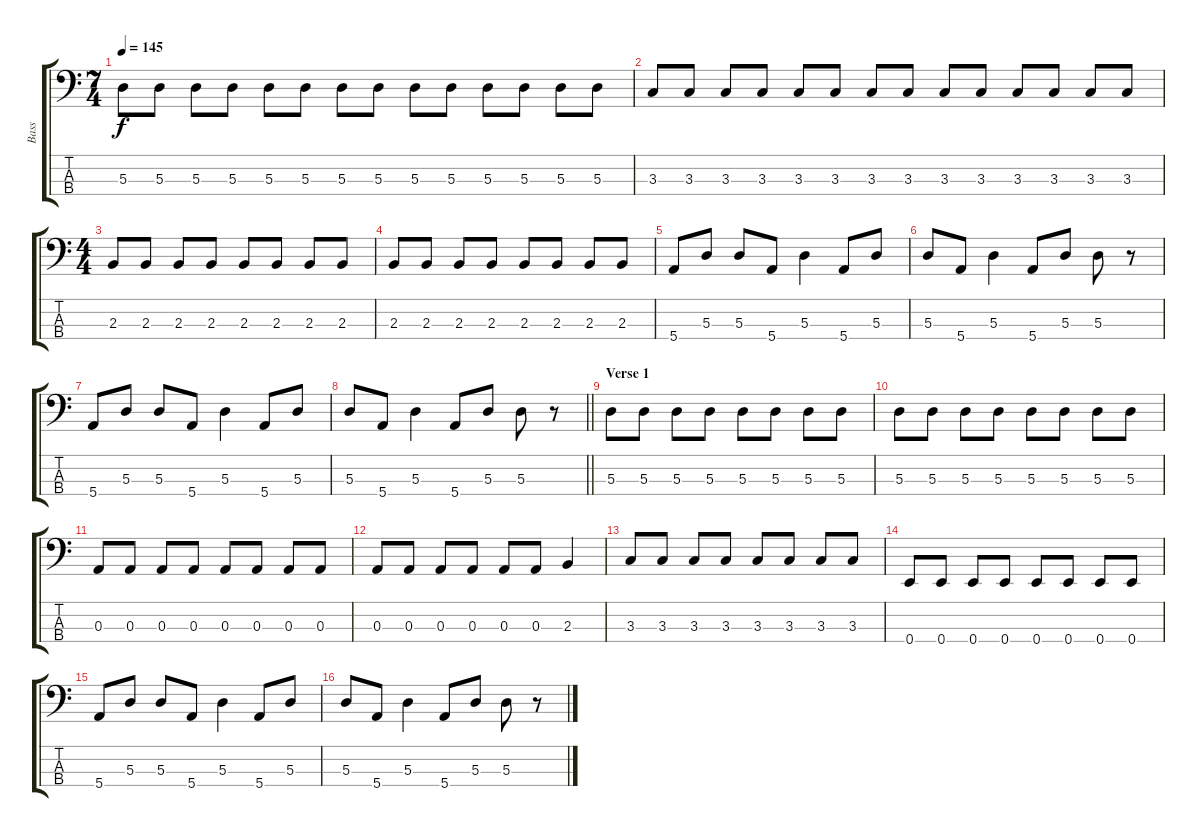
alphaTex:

\track ("Bass" "Bass") {instrument electricbassfinger}
\staff {score tabs}
\tuning (G2 D2 A1 E1) {hide}
\ts (7 4)
\tempo 145
\clef f4
\ks c
5.3.8{dy f} 5.3.8 5.3.8 5.3.8 5.3.8 5.3.8 5.3.8 5.3.8 5.3.8 5.3.8 5.3.8 5.3.8 5.3.8 5.3.8 |
3.3.8 3.3.8 3.3.8 3.3.8 3.3.8 3.3.8 3.3.8 3.3.8 3.3.8 3.3.8 3.3.8 3.3.8 3.3.8 3.3.8 |
\ts (4 4)
2.3.8 2.3.8 2.3.8 2.3.8 2.3.8 2.3.8 2.3.8 2.3.8 |
2.3.8 2.3.8 2.3.8 2.3.8 2.3.8 2.3.8 2.3.8 2.3.8 |
5.4.8 5.3.8 5.3.8 5.4.8 5.3.4 5.4.8 5.3.8 |
5.3.8 5.4.8 5.3.4 5.4.8 5.3.8 5.3.8 r.8 |
5.4.8 5.3.8 5.3.8 5.4.8 5.3.4 5.4.8 5.3.8 |
\barLineRight lightlight
5.3.8 5.4.8 5.3.4 5.4.8 5.3.8 5.3.8 r.8 |
\section ("" "Verse 1")
5.3.8 5.3.8 5.3.8 5.3.8 5.3.8 5.3.8 5.3.8 5.3.8 |
5.3.8 5.3.8 5.3.8 5.3.8 5.3.8 5.3.8 5.3.8 5.3.8 |
0.3.8 0.3.8 0.3.8 0.3.8 0.3.8 0.3.8 0.3.8 0.3.8 |
0.3.8 0.3.8 0.3.8 0.3.8 0.3.8 0.3.8 2.3.4 |
3.3.8 3.3.8 3.3.8 3.3.8 3.3.8 3.3.8 3.3.8 3.3.8 |
0.4.8 0.4.8 0.4.8 0.4.8 0.4.8 0.4.8 0.4.8 0.4.8 |
5.4.8 5.3.8 5.3.8 5.4.8 5.3.4 5.4.8 5.3.8 |
5.3.8 5.4.8 5.3.4 5.4.8 5.3.8 5.3.8 r.8
